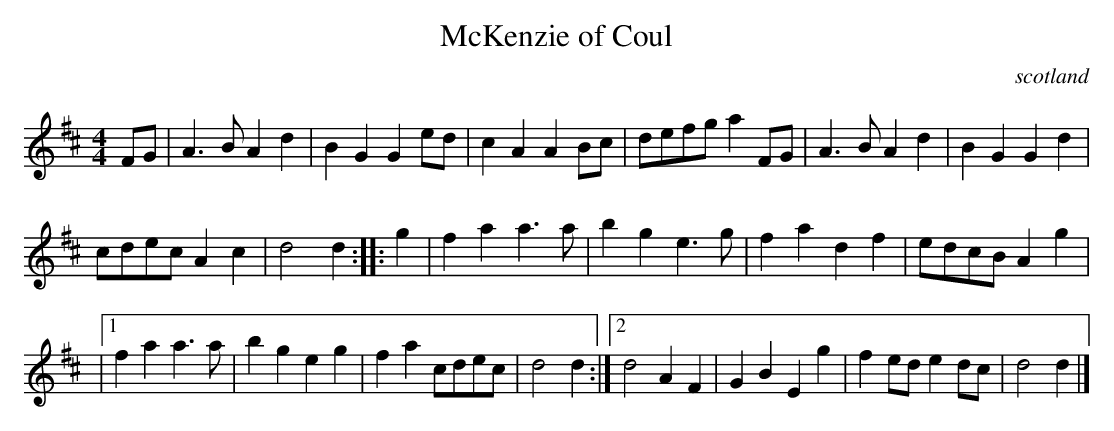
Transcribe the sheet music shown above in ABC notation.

X:1
T:McKenzie of Coul
O:scotland
M:4/4
K:D
FG|\
A3B A2d2|B2G2 G2ed|c2A2 A2Bc|defg a2FG|\
A3B A2d2|B2G2 G2d2|
cdec A2c2|d4 d2 :: g2|\
f2a2 a3a|b2g2 e3g| f2a2 d2f2|edcB A2g2 |
|1 \
f2a2 a3a|b2g2 e2g2|f2a2 cdec|d4   d2 :|2\
d4 A2F2|G2B2 E2g2|f2ed e2dc|d4 d2 |]
